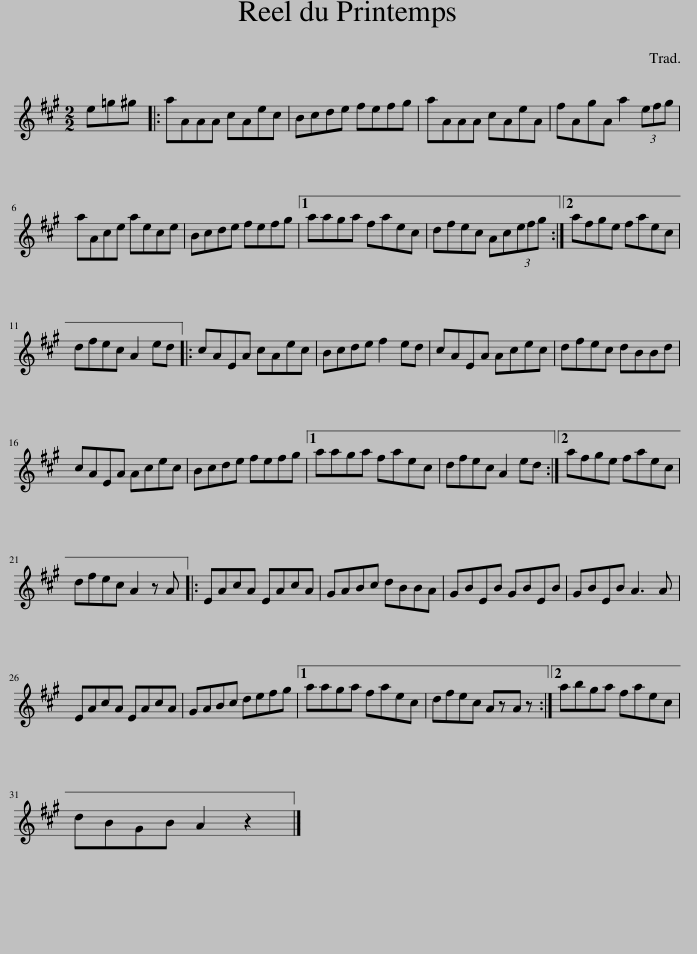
X:1
L:1/8
M:2/2
I:linebreak $
K:A
V:1 treble
V:1
 e=g^g |: aAAA cAec | Bcde fefg | aAAA cAeA | fAgA a2 (3efg |$ %5
 aAce aece | Bcde fefg |1 aaga faec | dfec Ac(3efg :|2 afge faec |$ %10
 dfec A2 ed |: cAEA cAec | Bcde f2 ed | cAEA Acec | dfec dBBd |$ %15
 cAEA Acec | Bcde fefg |1 aaga faec | dfec A2 ed :|2 afge faec |$ %20
 dfec A2 z A |: EAcA EAcA | GABc dBBA | GBEB GBEB | GBEB A3 A |$ %25
 EAcA EAcA | GABc defg |1 aaga faec | dfec AzA z :|2 abga faec |$ %30
 dBGB A2 z2 |] %31
